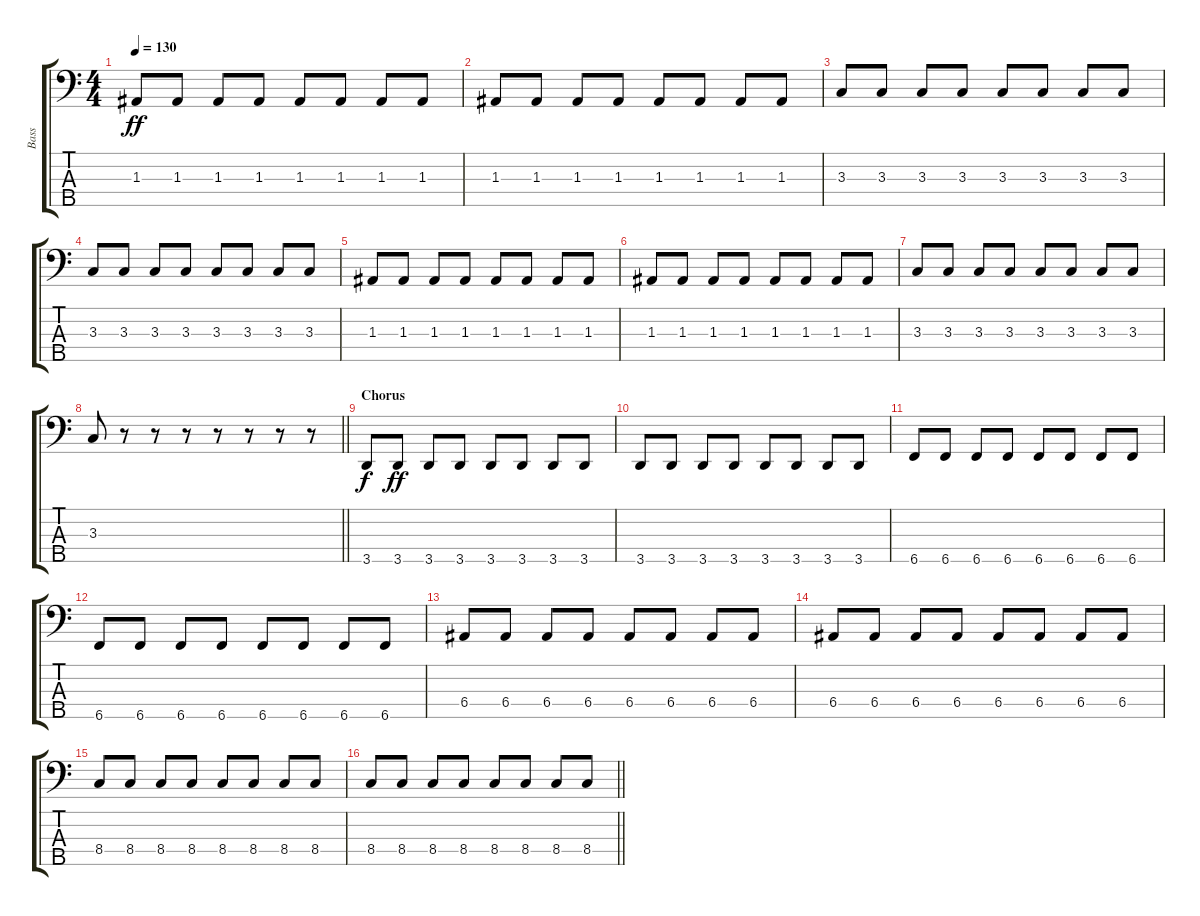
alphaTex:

\track ("Bass" "Bass") {instrument electricbassfinger}
\staff {score tabs}
\tuning (G2 D2 A1 E1 B0) {hide}
\ts (4 4)
\tempo 130
\clef f4
\ks c
1.3.8{dy ff} 1.3.8 1.3.8 1.3.8 1.3.8 1.3.8 1.3.8 1.3.8 |
1.3.8 1.3.8 1.3.8 1.3.8 1.3.8 1.3.8 1.3.8 1.3.8 |
3.3.8 3.3.8 3.3.8 3.3.8 3.3.8 3.3.8 3.3.8 3.3.8 |
3.3.8 3.3.8 3.3.8 3.3.8 3.3.8 3.3.8 3.3.8 3.3.8 |
1.3.8 1.3.8 1.3.8 1.3.8 1.3.8 1.3.8 1.3.8 1.3.8 |
1.3.8 1.3.8 1.3.8 1.3.8 1.3.8 1.3.8 1.3.8 1.3.8 |
3.3.8 3.3.8 3.3.8 3.3.8 3.3.8 3.3.8 3.3.8 3.3.8 |
\barLineRight lightlight
3.3.8 r.8 r.8 r.8 r.8 r.8 r.8 r.8 |
\section ("" "Chorus")
3.5.8{dy f} 3.5.8{dy ff} 3.5.8 3.5.8 3.5.8 3.5.8 3.5.8 3.5.8 |
3.5.8 3.5.8 3.5.8 3.5.8 3.5.8 3.5.8 3.5.8 3.5.8 |
6.5.8 6.5.8 6.5.8 6.5.8 6.5.8 6.5.8 6.5.8 6.5.8 |
6.5.8 6.5.8 6.5.8 6.5.8 6.5.8 6.5.8 6.5.8 6.5.8 |
6.4.8 6.4.8 6.4.8 6.4.8 6.4.8 6.4.8 6.4.8 6.4.8 |
6.4.8 6.4.8 6.4.8 6.4.8 6.4.8 6.4.8 6.4.8 6.4.8 |
8.4.8 8.4.8 8.4.8 8.4.8 8.4.8 8.4.8 8.4.8 8.4.8 |
\barLineRight lightlight
8.4.8 8.4.8 8.4.8 8.4.8 8.4.8 8.4.8 8.4.8 8.4.8
